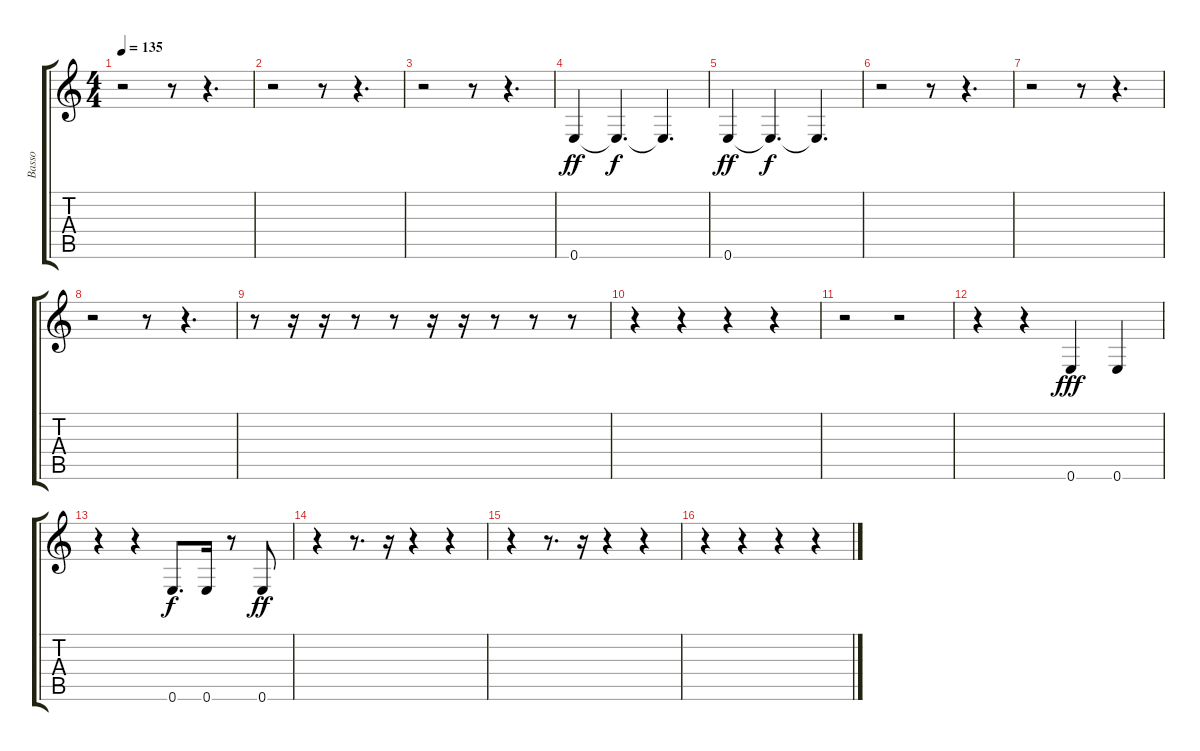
\track ("Basso" "Basso") {instrument electricbassfinger}
\staff {score tabs}
\tuning (E4 B3 G3 D3 A2 E2) {hide}
\ts (4 4)
\tempo 135
\clef g2
\ks c
r.2{dy f} r.8 r.4{d} |
r.2 r.8 r.4{d} |
r.2 r.8 r.4{d} |
0.6.4{dy ff} 0.6{t}.4{d dy f} 0.6{t}.4{d} |
0.6.4{dy ff} 0.6{t}.4{d dy f} 0.6{t}.4{d} |
r.2 r.8 r.4{d} |
r.2 r.8 r.4{d} |
r.2 r.8 r.4{d} |
r.8 r.16 r.16 r.8 r.8 r.16 r.16 r.8 r.8 r.8 |
r.4 r.4 r.4 r.4 |
r.2 r.2 |
r.4 r.4 0.6.4{dy fff} 0.6.4 |
r.4 r.4 0.6.8{d dy f} 0.6.16 r.8 0.6.8{dy ff} |
r.4 r.8{d} r.16 r.4 r.4 |
r.4 r.8{d} r.16 r.4 r.4 |
r.4 r.4 r.4 r.4
